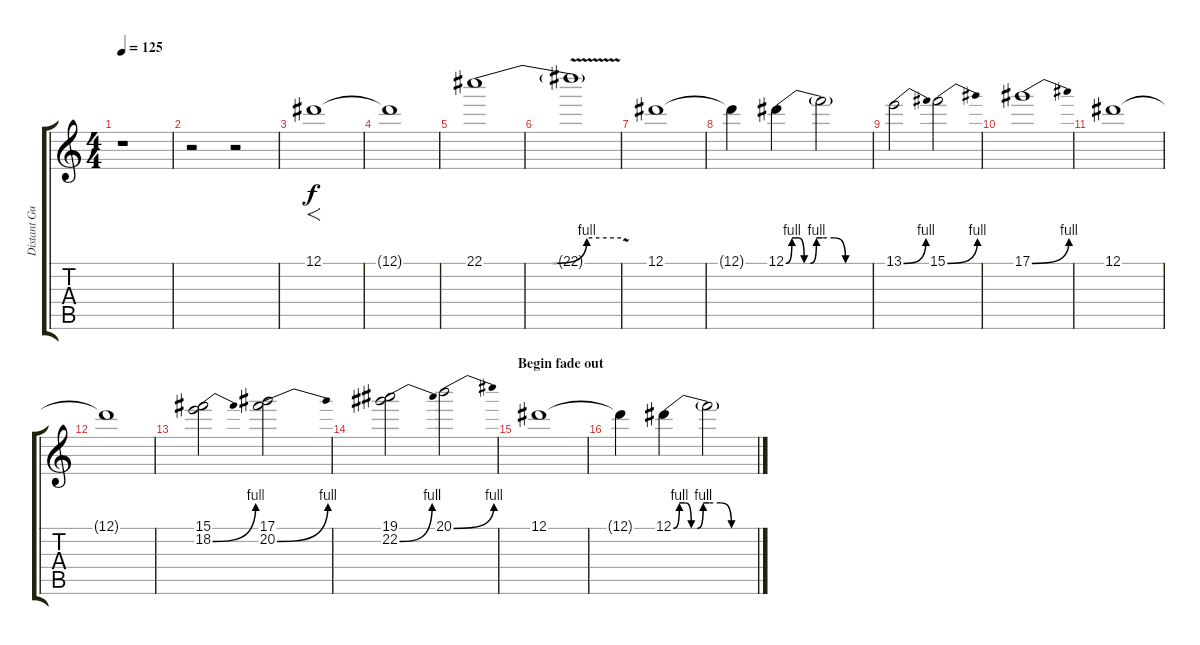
\track ("Distant Guitar" "Distant Gu") {instrument distortionguitar}
\staff {score tabs}
\tuning (Eb4 Bb3 Gb3 Db3 Ab2 Eb2) {hide}
\ts (4 4)
\tempo 125
\clef g2
\ks c
r.1{dy f} |
r.2 r.2 |
12.1.1{f} |
12.1{t}.1 |
22.1{be (custom 0 0 15 0 30 0 45 4 60 4)}.1 |
22.1{v t}.1 |
12.1.1 |
12.1{t}.4 12.1{be (custom 0 0 10 4 20 4 30 0 40 0 50 4 60 4)}.4 12.1{be (custom 0 4 15 4 30 0 60 0) t}.2 |
13.1{be (bend 0 0 60 4)}.2 15.1{be (bend 0 0 60 4)}.2 |
17.1{be (bend 0 0 60 4)}.1 |
12.1.1 |
12.1{t}.1 |
(15.1 18.2{be (bend 0 0 60 4)}).2 (17.1 20.2{be (bend 0 0 60 4)}).2 |
(19.1 22.2{be (bend 0 0 60 4)}).2 20.1{be (bend 0 0 60 4)}.2 |
\section ("" "Begin fade out")
12.1.1 |
12.1{t}.4 12.1{be (custom 0 0 10 4 20 4 30 0 40 0 50 4 60 4)}.4 12.1{be (custom 0 4 15 4 30 0 60 0) t}.2
